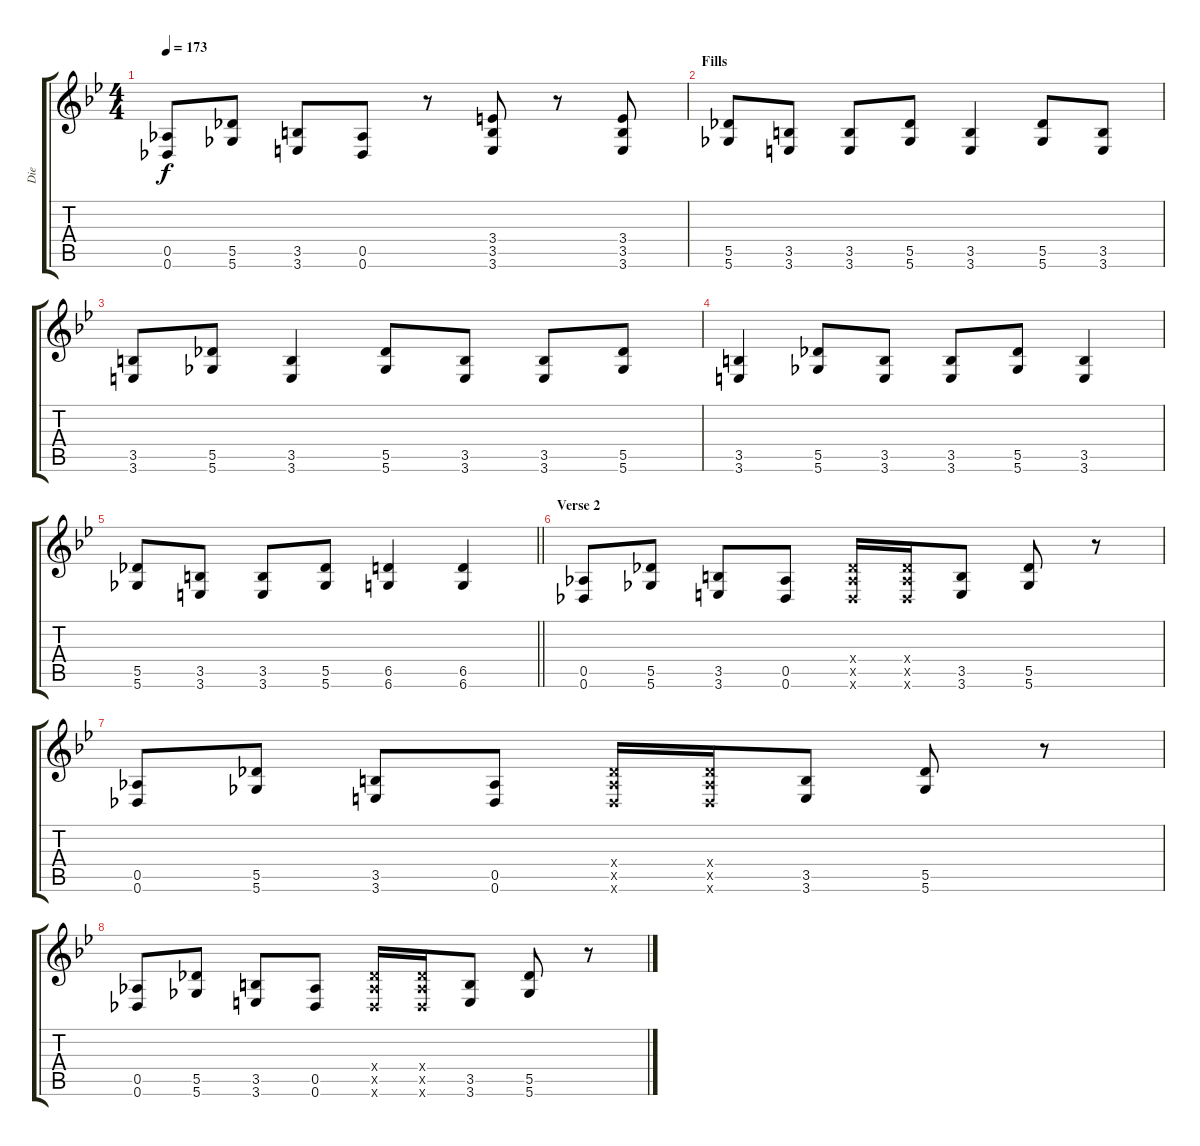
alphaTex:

\track ("Die" "Die") {instrument distortionguitar}
\staff {score tabs}
\tuning (Eb4 Bb3 Gb3 Db3 Ab2 Db2) {hide}
\ts (4 4)
\tempo 173
\clef g2
\ks bb
(0.5 0.6).8{dy f} (5.5 5.6).8 (3.5 3.6).8 (0.5 0.6).8 r.8 (3.4 3.5 3.6).8 r.8 (3.4 3.5 3.6).8 |
\section ("" "Fills")
(5.5 5.6).8 (3.5 3.6).8 (3.5 3.6).8 (5.5 5.6).8 (3.5 3.6).4 (5.5 5.6).8 (3.5 3.6).8 |
(3.5 3.6).8 (5.5 5.6).8 (3.5 3.6).4 (5.5 5.6).8 (3.5 3.6).8 (3.5 3.6).8 (5.5 5.6).8 |
(3.5 3.6).4 (5.5 5.6).8 (3.5 3.6).8 (3.5 3.6).8 (5.5 5.6).8 (3.5 3.6).4 |
\barLineRight lightlight
(5.5 5.6).8 (3.5 3.6).8 (3.5 3.6).8 (5.5 5.6).8 (6.5 6.6).4 (6.5 6.6).4 |
\section ("" "Verse 2")
(0.5 0.6).8 (5.5 5.6).8 (3.5 3.6).8 (0.5 0.6).8 (0.4{x} 0.5{x} 0.6{x}).16 (0.4{x} 0.5{x} 0.6{x}).16 (3.5 3.6).8 (5.5 5.6).8 r.8 |
(0.5 0.6).8 (5.5 5.6).8 (3.5 3.6).8 (0.5 0.6).8 (0.4{x} 0.5{x} 0.6{x}).16 (0.4{x} 0.5{x} 0.6{x}).16 (3.5 3.6).8 (5.5 5.6).8 r.8 |
(0.5 0.6).8 (5.5 5.6).8 (3.5 3.6).8 (0.5 0.6).8 (0.4{x} 0.5{x} 0.6{x}).16 (0.4{x} 0.5{x} 0.6{x}).16 (3.5 3.6).8 (5.5 5.6).8 r.8
